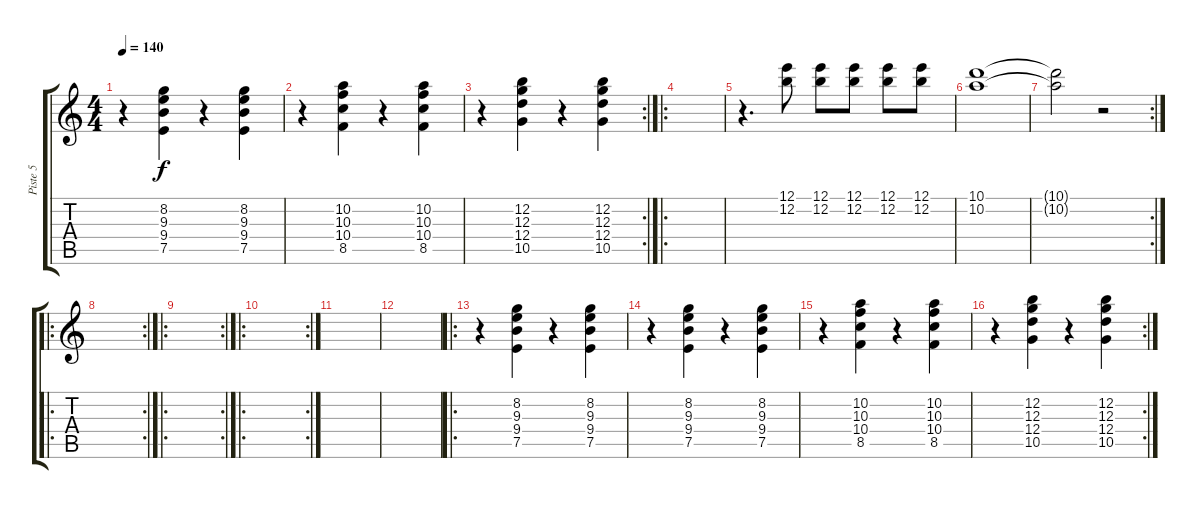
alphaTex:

\track ("Piste 5" "Piste 5") {instrument distortionguitar}
\staff {score tabs}
\tuning (E4 B3 G3 D3 A2 D2) {hide}
\ts (4 4)
\tempo 140
\clef g2
\ks c
r.4{dy f} (8.2 9.3 9.4 7.5).4 r.4 (8.2 9.3 9.4 7.5).4 |
r.4 (10.2 10.3 10.4 8.5).4 r.4 (10.2 10.3 10.4 8.5).4 |
\rc 2
r.4 (12.2 12.3 12.4 10.5).4 r.4 (12.2 12.3 12.4 10.5).4 |
\ro
|
r.4{d} (12.1 12.2).8 (12.1 12.2).8 (12.1 12.2).8 (12.1 12.2).8 (12.1 12.2).8 |
(10.1 10.2).1 |
\rc 2
(10.1{t} 10.2{t}).2 r.2 |
\ro
\rc 2
|
\ro
\rc 2
|
\ro
\rc 2
|
|
|
\ro
r.4 (8.2 9.3 9.4 7.5).4 r.4 (8.2 9.3 9.4 7.5).4 |
r.4 (8.2 9.3 9.4 7.5).4 r.4 (8.2 9.3 9.4 7.5).4 |
r.4 (10.2 10.3 10.4 8.5).4 r.4 (10.2 10.3 10.4 8.5).4 |
\rc 2
r.4 (12.2 12.3 12.4 10.5).4 r.4 (12.2 12.3 12.4 10.5).4
